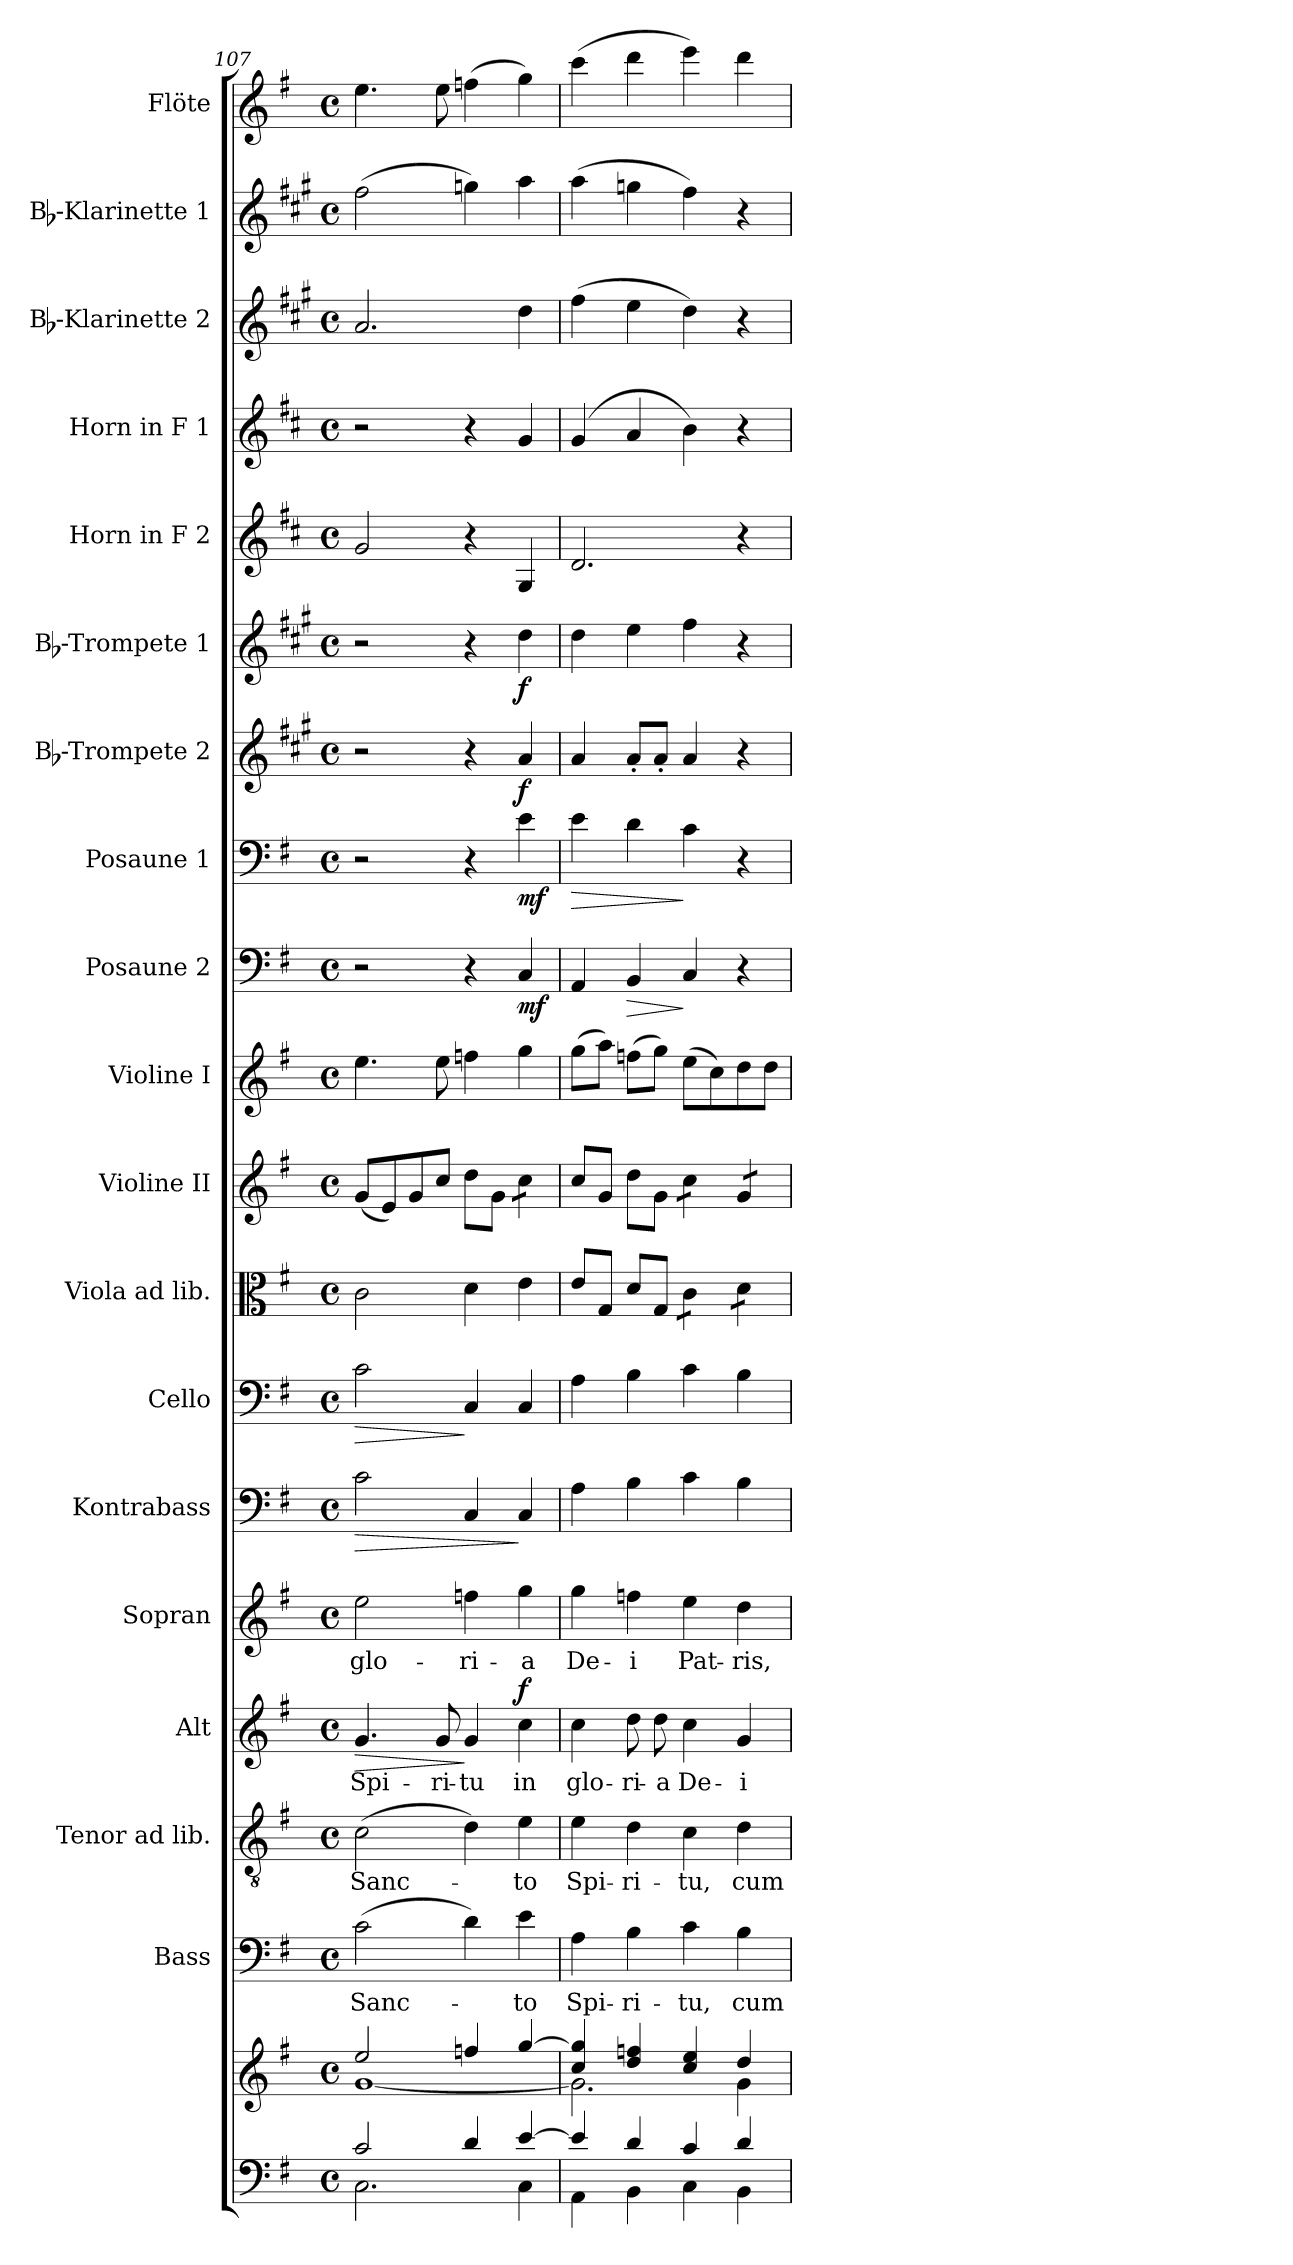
**kern	**kern	**kern	**text	**kern	**text	**kern	**text	**dynam	**kern	**text	**kern	**dynam	**kern	**dynam	**kern	**kern	**kern	**kern	**dynam	**kern	**dynam	**kern	**dynam	**kern	**dynam	**kern	**kern	**kern	**kern	**kern
*part19	*part19	*part18	*part18	*part17	*part17	*part16	*part16	*part16	*part15	*part15	*part14	*part14	*part13	*part13	*part12	*part11	*part10	*part9	*part9	*part8	*part8	*part7	*part7	*part6	*part6	*part5	*part4	*part3	*part2	*part1
*staff20	*staff19	*staff18	*staff18	*staff17	*staff17	*staff16	*staff16	*staff16	*staff15	*staff15	*staff14	*staff14	*staff13	*staff13	*staff12	*staff11	*staff10	*staff9	*staff9	*staff8	*staff8	*staff7	*staff7	*staff6	*staff6	*staff5	*staff4	*staff3	*staff2	*staff1
*	*	*I"Bass	*	*I"Tenor ad lib.	*	*I"Alt	*	*	*I"Sopran	*	*I"Kontrabass	*	*I"Cello	*	*I"Viola ad lib.	*I"Violine II	*I"Violine I	*I"Posaune 2	*	*I"Posaune 1	*	*I"Bb-Trompete 2	*	*I"Bb-Trompete 1	*	*I"Horn in F 2	*I"Horn in F 1	*I"Bb-Klarinette 2	*I"Bb-Klarinette 1	*I"Flöte
*	*	*I'B.	*	*I'T.	*	*I'A.	*	*	*I'S.	*	*I'Kb.	*	*	*	*I'Vla.	*I'Vl. II	*I'Vl. I	*I'Pos. 2	*	*I'Pos. 1	*	*I'Bb Trp. 2	*	*I'Bb Trp. 1	*	*	*	*I'Bb Kl. 2	*I'Bb Kl. 1	*I'Fl.
*clefF4	*clefG2	*clefF4	*	*clefGv2	*	*clefG2	*	*	*clefG2	*	*clefF4	*	*clefF4	*	*clefC3	*clefG2	*clefG2	*clefF4	*	*clefF4	*	*clefG2	*	*clefG2	*	*clefG2	*clefG2	*clefG2	*clefG2	*clefG2
*	*	*	*	*	*	*	*	*	*	*	*ITrd7c12	*	*	*	*	*	*	*	*	*	*	*ITrd1c2	*	*ITrd1c2	*	*ITrd4c7	*ITrd4c7	*ITrd1c2	*ITrd1c2	*
*k[f#]	*k[f#]	*k[f#]	*	*k[f#]	*	*k[f#]	*	*	*k[f#]	*	*k[f#]	*	*k[f#]	*	*k[f#]	*k[f#]	*k[f#]	*k[f#]	*	*k[f#]	*	*k[f#]	*	*k[f#]	*	*k[f#]	*k[f#]	*k[f#]	*k[f#]	*k[f#]
*G:	*G:	*G:	*	*G:	*	*G:	*	*	*G:	*	*G:	*	*G:	*	*G:	*G:	*G:	*G:	*	*G:	*	*G:	*	*G:	*	*G:	*G:	*G:	*G:	*G:
*M4/4	*M4/4	*M4/4	*	*M4/4	*	*M4/4	*	*	*M4/4	*	*M4/4	*	*M4/4	*	*M4/4	*M4/4	*M4/4	*M4/4	*	*M4/4	*	*M4/4	*	*M4/4	*	*M4/4	*M4/4	*M4/4	*M4/4	*M4/4
*met(c)	*met(c)	*met(c)	*	*met(c)	*	*met(c)	*	*	*met(c)	*	*met(c)	*	*met(c)	*	*met(c)	*met(c)	*met(c)	*met(c)	*	*met(c)	*	*met(c)	*	*met(c)	*	*met(c)	*met(c)	*met(c)	*met(c)	*met(c)
=107	=107	=107	=107	=107	=107	=107	=107	=107	=107	=107	=107	=107	=107	=107	=107	=107	=107	=107	=107	=107	=107	=107	=107	=107	=107	=107	=107	=107	=107	=107
*^	*^	*	*	*	*	*	*	*	*	*	*	*	*	*	*	*	*	*	*	*	*	*	*	*	*	*	*	*	*	*
!	!	!	!	!	!LO:LY:b	!	!LO:LY:b	!	!LO:LY:b	!LO:HP:b	!	!LO:LY:b	!	!LO:HP:b	!	!LO:HP:b	!	!	!	!	!	!	!	!	!	!	!	!	!	!	!	!
2c/	2.C\	2ee/	[<1g	(>2c\	Sanc-	(>2c\	Sanc-	4.g/	Spi-	>	2ee\	glo-	2C\	>	2c\	>	2c\	(<8g/L	4.ee\	2r	.	2r	.	2r	.	2r	.	2c/	2r	2.g/	(>2ee\	4.ee\
.	.	.	.	.	.	.	.	.	.	.	.	.	.	.	.	.	.	8e/)	.	.	.	.	.	.	.	.	.	.	.	.	.	.
.	.	.	.	.	.	.	.	.	.	.	.	.	.	.	.	.	.	8g/	.	.	.	.	.	.	.	.	.	.	.	.	.	.
!	!	!	!	!	!	!	!	!	!LO:LY:b	!	!	!	!	!	!	!	!	!	!	!	!	!	!	!	!	!	!	!	!	!	!	!
.	.	.	.	.	.	.	.	8g/	-ri-	.	.	.	.	.	.	.	.	8cc/J	8ee\	.	.	.	.	.	.	.	.	.	.	.	.	8ee\
!	!	!	!	!	!	!	!	!	!LO:LY:b	!	!	!LO:LY:b	!	!	!	!	!	!	!	!	!	!	!	!	!	!	!	!	!	!	!	!
4d/	.	4ffn/	.	4d\)	.	4d\)	.	4g/	-tu	]	4ffn\	-ri-	4CC/	.	4C/	]	4d\	8dd\L	4ffn\	4r	.	4r	.	4r	.	4r	.	4r	4r	.	4ffn\)	(>4ffn\
.	.	.	.	.	.	.	.	.	.	.	.	.	.	.	.	.	.	8g\J	.	.	.	.	.	.	.	.	.	.	.	.	.	.
!	!	!	!	!	!LO:LY:b	!	!LO:LY:b	!	!LO:LY:b	!LO:DY:a	!	!LO:LY:b	!	!	!	!	!	!	!	!	!LO:DY:b	!	!LO:DY:b	!	!LO:DY:b	!	!LO:DY:b	!	!	!	!	!
*	*	*	*	*	*	*	*	*	*	*	*	*	*	*	*	*	*	*tremolo	*	*	*	*	*	*	*	*	*	*	*	*	*	*
[>4e/	4C\	[>4gg/	.	4e\	-to	4e\	-to	4cc\	in	f	4gg\	-a	4CC/	]	4C/	.	4e\	8cc\L	4gg\	4C/	mf	4e\	mf	4g/	f	4cc\	f	4C/	4c/	4cc\	4gg\	4gg\)
.	.	.	.	.	.	.	.	.	.	.	.	.	.	.	.	.	.	8cc\J	.	.	.	.	.	.	.	.	.	.	.	.	.	.
*	*	*	*	*	*	*	*	*	*	*	*	*	*	*	*	*	*	*Xtremolo	*	*	*	*	*	*	*	*	*	*	*	*	*	*
!!LO:PB:g=z
=108	=108	=108	=108	=108	=108	=108	=108	=108	=108	=108	=108	=108	=108	=108	=108	=108	=108	=108	=108	=108	=108	=108	=108	=108	=108	=108	=108	=108	=108	=108	=108	=108
!	!	!	!	!	!LO:LY:b	!	!LO:LY:b	!	!LO:LY:b	!	!	!LO:LY:b	!	!	!	!	!	!	!	!	!	!	!LO:HP:b	!	!	!	!	!	!	!	!	!
4e/]	4AA\	4cc/ 4gg/]	2.g\]	4A\	Spi-	4e\	Spi-	4cc\	glo-	.	4gg\	De-	4AA\	.	4A\	.	8e/L	8cc/L	(>8gg\L	4AA/	.	4e\	>	4g/	.	4cc\	.	2.G/	(4c/	(>4ee\	(>4gg\	(>4ccc\
.	.	.	.	.	.	.	.	.	.	.	.	.	.	.	.	.	8G/J	8g/J	8aa\J)	.	.	.	.	.	.	.	.	.	.	.	.	.
!	!	!	!	!	!LO:LY:b	!	!LO:LY:b	!	!LO:LY:b	!	!	!LO:LY:b	!	!	!	!	!	!	!	!	!LO:HP:b	!	!	!	!	!	!	!	!	!	!	!
4d/	4BB\	4dd/ 4ffn/	.	4B\	-ri-	4d\	-ri-	8dd\	-ri-	.	4ffn\	-i	4BB\	.	4B\	.	8d/L	8dd\L	(>8ffn\L	4BB/	>	4d\	.	8g'</L	.	4dd\	.	.	4d/	4dd\	4ffn\	4ddd\
!	!	!	!	!	!	!	!	!	!LO:LY:b	!	!	!	!	!	!	!	!	!	!	!	!	!	!	!	!	!	!	!	!	!	!	!
.	.	.	.	.	.	.	.	8dd\	-a	.	.	.	.	.	.	.	8G/J	8g\J	8gg\J)	.	.	.	.	8g'</J	.	.	.	.	.	.	.	.
!	!	!	!	!	!LO:LY:b	!	!LO:LY:b	!	!LO:LY:b	!	!	!LO:LY:b	!	!	!	!	!	!	!	!	!	!	!	!	!	!	!	!	!	!	!	!
*	*	*	*	*	*	*	*	*	*	*	*	*	*	*	*	*	*tremolo	*	*	*	*	*	*	*	*	*	*	*	*	*	*	*
*	*	*	*	*	*	*	*	*	*	*	*	*	*	*	*	*	*	*tremolo	*	*	*	*	*	*	*	*	*	*	*	*	*	*
4c/	4C\	4cc/ 4ee/	.	4c\	-tu,	4c\	-tu,	4cc\	De-	.	4ee\	Pat-	4C\	.	4c\	.	8c\L	8cc\L	(>8ee\L	4C/	]	4c\	]	4g/	.	4ee\	.	.	4e\)	4cc\)	4ee\)	4eee\)
.	.	.	.	.	.	.	.	.	.	.	.	.	.	.	.	.	8c\J	8cc\J	8cc\)	.	.	.	.	.	.	.	.	.	.	.	.	.
!	!	!	!	!	!LO:LY:b	!	!LO:LY:b	!	!LO:LY:b	!	!	!LO:LY:b	!	!	!	!	!	!	!	!	!	!	!	!	!	!	!	!	!	!	!	!
4d/	4BB\	4dd/	4g\	4B\	cum	4d\	cum	4g/	-i	.	4dd\	-ris,	4BB\	.	4B\	.	8d\L	8g/L	8dd\	4r	.	4r	.	4r	.	4r	.	4r	4r	4r	4r	4ddd\
.	.	.	.	.	.	.	.	.	.	.	.	.	.	.	.	.	8d\J	8g/J	8dd\J	.	.	.	.	.	.	.	.	.	.	.	.	.
*	*	*	*	*	*	*	*	*	*	*	*	*	*	*	*	*	*	*Xtremolo	*	*	*	*	*	*	*	*	*	*	*	*	*	*
*	*	*	*	*	*	*	*	*	*	*	*	*	*	*	*	*	*Xtremolo	*	*	*	*	*	*	*	*	*	*	*	*	*	*	*
*v	*v	*	*	*	*	*	*	*	*	*	*	*	*	*	*	*	*	*	*	*	*	*	*	*	*	*	*	*	*	*	*	*
*	*v	*v	*	*	*	*	*	*	*	*	*	*	*	*	*	*	*	*	*	*	*	*	*	*	*	*	*	*	*	*	*
=	=	=	=	=	=	=	=	=	=	=	=	=	=	=	=	=	=	=	=	=	=	=	=	=	=	=	=	=	=	=
*-	*-	*-	*-	*-	*-	*-	*-	*-	*-	*-	*-	*-	*-	*-	*-	*-	*-	*-	*-	*-	*-	*-	*-	*-	*-	*-	*-	*-	*-	*-
